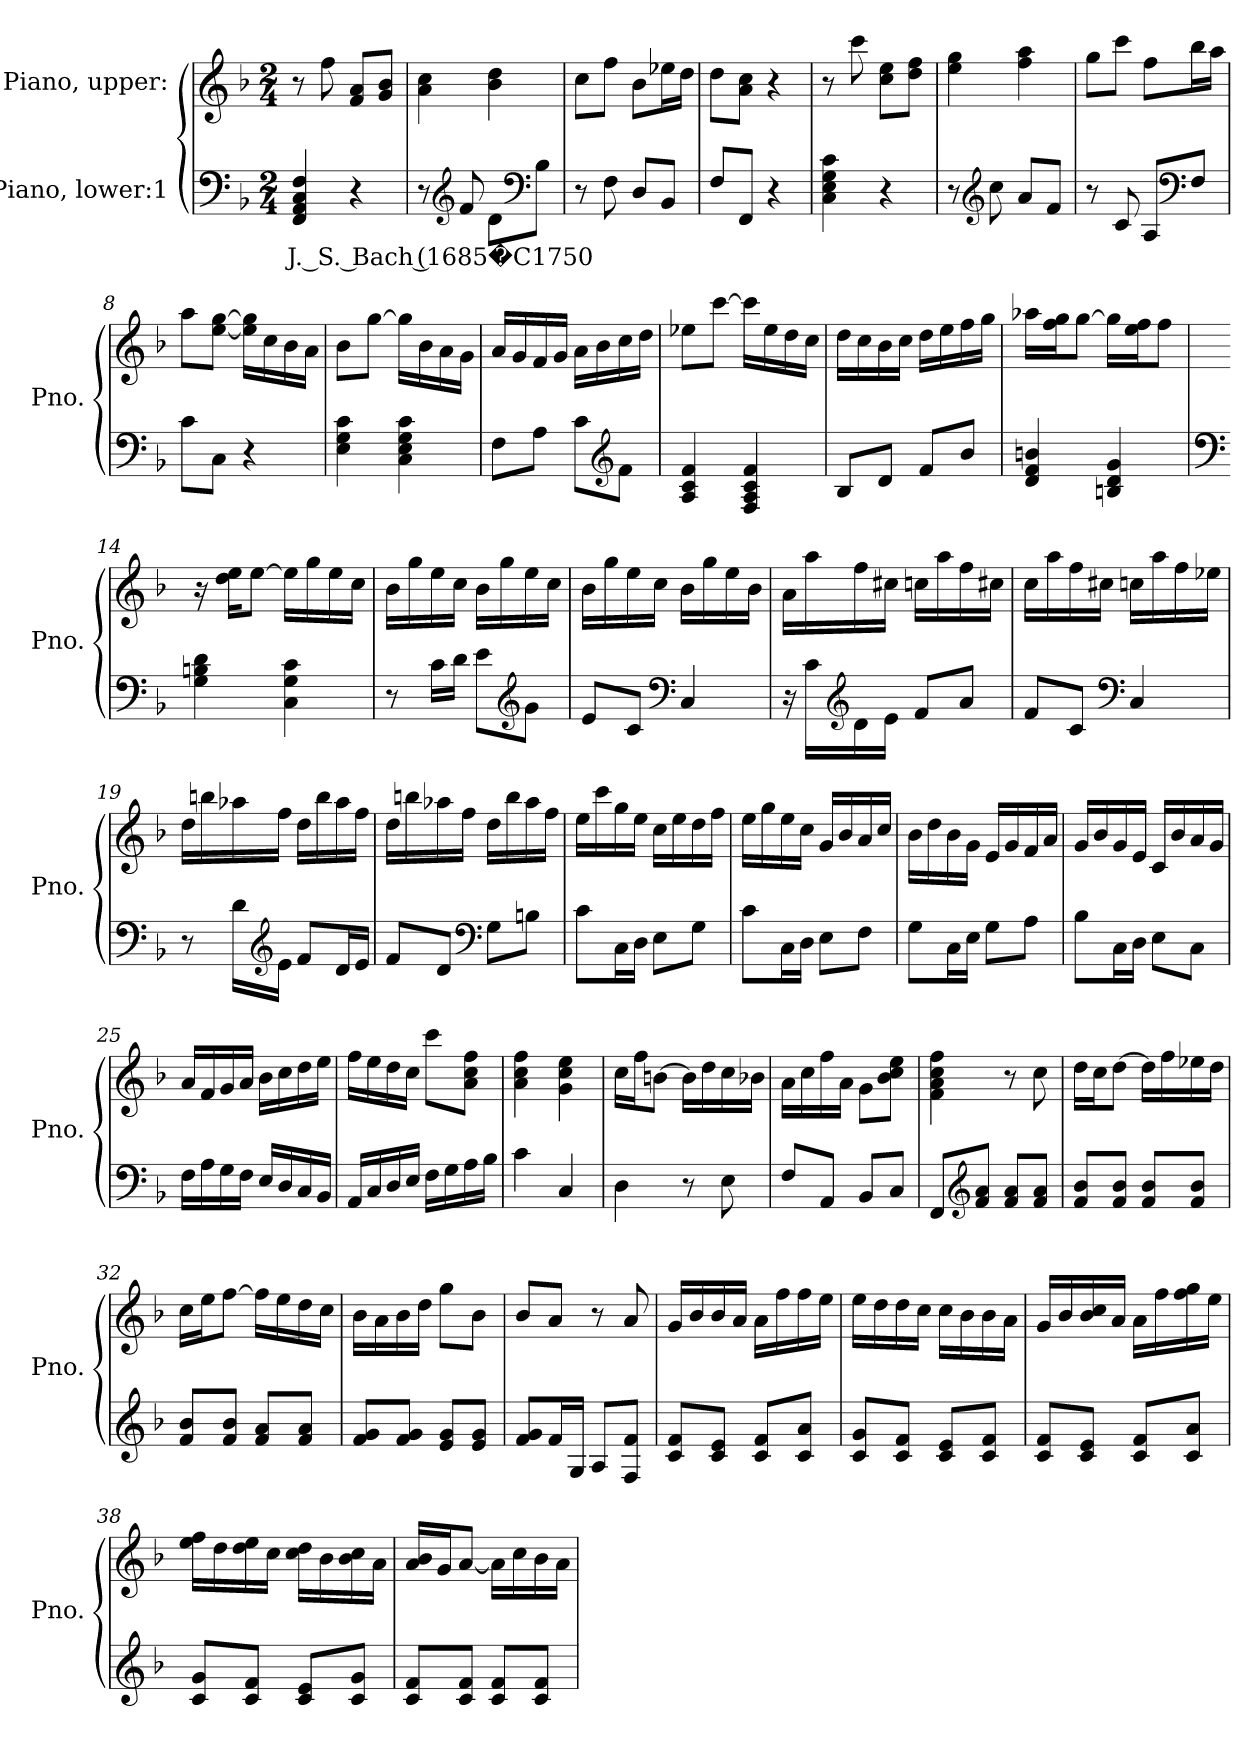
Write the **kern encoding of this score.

**kern	**text	**kern
*part2	*part2	*part1
*staff2	*staff2	*staff1
*I"Piano, lower:1	*	*I"Piano, upper:
*I'Pno.	*	*I'Pno.
*clefF4	*	*clefG2
*k[b-]	*	*k[b-]
*M2/4	*	*M2/4
*MM96	*	*MM96
=1	=1	=1
!	!LO:LY:b	!
4FF/ 4AA/ 4C/ 4F/	J. S. Bach (1685�C1750	8r
.	.	8ff\
4r	.	8f/ 8a/L
.	.	8g/ 8b-/J
=2	=2	=2
8r	.	4a\ 4cc\
*clefG2	*	*
8f/	.	.
8d\L	.	4b-\ 4dd\
*clefF4	*	*
8B-\J	.	.
=3	=3	=3
8r	.	8cc\L
8F\	.	8ff\J
8D/L	.	8b-\L
8BB-/J	.	16ee-X\L
.	.	16dd\JJ
=4	=4	=4
8F/L	.	8dd\L
8FF/J	.	8a\ 8cc\J
4r	.	4r
!!LO:LB:g=z
=5	=5	=5
4C\ 4E\ 4G\ 4c\	.	8r
.	.	8ccc\
4r	.	8cc\ 8ee\L
.	.	8dd\ 8ff\J
=6	=6	=6
8r	.	4ee\ 4gg\
*clefG2	*	*
8cc\	.	.
8a/L	.	4ff\ 4aa\
8f/J	.	.
=7	=7	=7
8r	.	8gg\L
8c/	.	8ccc\J
8A/L	.	8ff\L
*clefF4	*	*
8F/J	.	16bb-\L
.	.	16aa\JJ
=8	=8	=8
8c\L	.	8aa\L
8C\J	.	[8ee\ [8gg\J
4r	.	16ee\] 16gg\]LL
.	.	16cc\
.	.	16b-\
.	.	16a\JJ
=9	=9	=9
4E\ 4G\ 4c\	.	8b-\L
.	.	[8gg\J
4C\ 4E\ 4G\ 4c\	.	16gg\LL]
.	.	16b-\
.	.	16a\
.	.	16g\JJ
=10	=10	=10
8F\L	.	16a/LL
.	.	16g/
8A\J	.	16f/
.	.	16g/JJ
8c\L	.	16a\LL
.	.	16b-\
*clefG2	*	*
8f\J	.	16cc\
.	.	16dd\JJ
!!LO:LB:g=z
=11	=11	=11
4A/ 4c/ 4f/	.	8ee-X\L
.	.	[8ccc\J
4F/ 4A/ 4c/ 4f/	.	16ccc\LL]
.	.	16ee-\
.	.	16dd\
.	.	16cc\JJ
=12	=12	=12
8B-/L	.	16dd\LL
.	.	16cc\
8d/J	.	16b-\
.	.	16cc\JJ
8f/L	.	16dd\LL
.	.	16ee\
8b-/J	.	16ff\
.	.	16gg\JJ
=13	=13	=13
4d/ 4f/ 4bn/	.	16aa-X\LL
.	.	16ff\ 16gg\J
.	.	[8gg\J
4Bn/ 4d/ 4g/	.	16gg\LL]
.	.	16ee\ 16ff\J
.	.	8ff\J
=14	=14	=14
*clefF4	*	*
4G\ 4Bn\ 4d\	.	16r
.	.	16dd\ 16ee\KL
.	.	[8ee\J
4C\ 4G\ 4c\	.	16ee\LL]
.	.	16gg\
.	.	16ee\
.	.	16cc\JJ
!!LO:LB:g=z
=15	=15	=15
8r	.	16b-\LL
.	.	16gg\
16c\LL	.	16ee\
16d\JJ	.	16cc\JJ
8e\L	.	16b-\LL
.	.	16gg\
*clefG2	*	*
8g\J	.	16ee\
.	.	16cc\JJ
=16	=16	=16
8e/L	.	16b-\LL
.	.	16gg\
8c/J	.	16ee\
.	.	16cc\JJ
*clefF4	*	*
4C/	.	16b-\LL
.	.	16gg\
.	.	16ee\
.	.	16b-\JJ
=17	=17	=17
16r	.	16a\LL
16c\LL	.	16aa\
*clefG2	*	*
16d\	.	16ff\
16e\JJ	.	16cc#X\JJ
8f/L	.	16ccn\LL
.	.	16aa\
8a/J	.	16ff\
.	.	16cc#X\JJ
=18	=18	=18
8f/L	.	16cc\LL
.	.	16aa\
8c/J	.	16ff\
.	.	16cc#X\JJ
*clefF4	*	*
4C/	.	16ccn\LL
.	.	16aa\
.	.	16ff\
.	.	16ee-X\JJ
!!LO:LB:g=z
=19	=19	=19
8r	.	16dd\LL
.	.	16bbn\
16d\LL	.	16aa-X\
*clefG2	*	*
16e\JJ	.	16ff\JJ
8f/L	.	16dd\LL
.	.	16bb\
16d/L	.	16aa-\
16e/JJ	.	16ff\JJ
=20	=20	=20
8f/L	.	16dd\LL
.	.	16bbn\
8d/J	.	16aa-X\
.	.	16ff\JJ
*clefF4	*	*
8G\L	.	16dd\LL
.	.	16bb\
8Bn\J	.	16aa-\
.	.	16ff\JJ
=21	=21	=21
8c\L	.	16ee\LL
.	.	16ccc\
16C\L	.	16gg\
16D\JJ	.	16ee\JJ
8E\L	.	16cc\LL
.	.	16ee\
8G\J	.	16dd\
.	.	16ff\JJ
=22	=22	=22
8c\L	.	16ee\LL
.	.	16gg\
16C\L	.	16ee\
16D\JJ	.	16cc\JJ
8E\L	.	16g/LL
.	.	16b-/
8F\J	.	16a/
.	.	16cc/JJ
!!LO:LB:g=z
=23	=23	=23
8G\L	.	16b-\LL
.	.	16dd\
16C\L	.	16b-\
16E\JJ	.	16g\JJ
8G\L	.	16e/LL
.	.	16g/
8A\J	.	16f/
.	.	16a/JJ
=24	=24	=24
8B-\L	.	16g/LL
.	.	16b-/
16C\L	.	16g/
16D\JJ	.	16e/JJ
8E\L	.	16c/LL
.	.	16b-/
8C\J	.	16a/
.	.	16g/JJ
=25	=25	=25
16F\LL	.	16a/LL
16A\	.	16f/
16G\	.	16g/
16F\JJ	.	16a/JJ
16E/LL	.	16b-\LL
16D/	.	16cc\
16C/	.	16dd\
16BB-/JJ	.	16ee\JJ
=26	=26	=26
16AA/LL	.	16ff\LL
16C/	.	16ee\
16D/	.	16dd\
16E/JJ	.	16cc\JJ
16F\LL	.	8ccc\L
16G\	.	.
16A\	.	8a\ 8cc\ 8ff\J
16B-\JJ	.	.
=27	=27	=27
4c\	.	4a\ 4cc\ 4ff\
4C/	.	4g\ 4cc\ 4ee\
!!LO:PB:g=z
=28	=28	=28
4D\	.	16cc\LL
.	.	16ff\J
.	.	[8bn\J
8r	.	16b\LL]
.	.	16dd\
8E\	.	16cc\
.	.	16b-X\JJ
=29	=29	=29
8F/L	.	16a\LL
.	.	16cc\
8AA/J	.	16ff\
.	.	16a\JJ
8BB-/L	.	8g\L
8C/J	.	8b-\ 8cc\ 8ee\J
=30	=30	=30
8FF/L	.	4f\ 4a\ 4cc\ 4ff\
*clefG2	*	*
8f/ 8a/J	.	.
8f/ 8a/L	.	8r
8f/ 8a/J	.	8cc\
=31	=31	=31
8f/ 8b-/L	.	16dd\LL
.	.	16cc\J
8f/ 8b-/J	.	[8dd\J
8f/ 8b-/L	.	16dd\LL]
.	.	16ff\
8f/ 8b-/J	.	16ee-X\
.	.	16dd\JJ
=32	=32	=32
8f/ 8b-/L	.	16cc\LL
.	.	16ee\J
8f/ 8b-/J	.	[8ff\J
8f/ 8a/L	.	16ff\LL]
.	.	16ee\
8f/ 8a/J	.	16dd\
.	.	16cc\JJ
!!LO:LB:g=z
=33	=33	=33
8f/ 8g/L	.	16b-\LL
.	.	16a\
8f/ 8g/J	.	16b-\
.	.	16dd\JJ
8e/ 8g/L	.	8gg\L
8e/ 8g/J	.	8b-\J
=34	=34	=34
8f/ 8g/L	.	8b-/L
16f/L	.	8a/J
16G/JJ	.	.
8A/L	.	8r
8F/ 8f/J	.	8a/
=35	=35	=35
8c/ 8f/L	.	16g/LL
.	.	16b-/
8c/ 8e/J	.	16b-/
.	.	16a/JJ
8c/ 8f/L	.	16a\LL
.	.	16ff\
8c/ 8a/J	.	16ff\
.	.	16ee\JJ
=36	=36	=36
8c/ 8g/L	.	16ee\LL
.	.	16dd\
8c/ 8f/J	.	16dd\
.	.	16cc\JJ
8c/ 8e/L	.	16cc\LL
.	.	16b-\
8c/ 8f/J	.	16b-\
.	.	16a\JJ
=37	=37	=37
8c/ 8f/L	.	16g/LL
.	.	16b-/
8c/ 8e/J	.	16b-/ 16cc/
.	.	16a/JJ
8c/ 8f/L	.	16a\LL
.	.	16ff\
8c/ 8a/J	.	16ff\ 16gg\
.	.	16ee\JJ
!!LO:LB:g=z
=38	=38	=38
8c/ 8g/L	.	16ee\ 16ff\LL
.	.	16dd\
8c/ 8f/J	.	16dd\ 16ee\
.	.	16cc\JJ
8c/ 8e/L	.	16cc\ 16dd\LL
.	.	16b-\
8c/ 8g/J	.	16b-\ 16cc\
.	.	16a\JJ
=39	=39	=39
8c/ 8f/L	.	16a/ 16b-/LL
.	.	16g/J
8c/ 8f/J	.	[8a/J
8c/ 8f/L	.	16a\LL]
.	.	16cc\
8c/ 8f/J	.	16b-\
.	.	16a\JJ
=	=	=
*-	*-	*-
